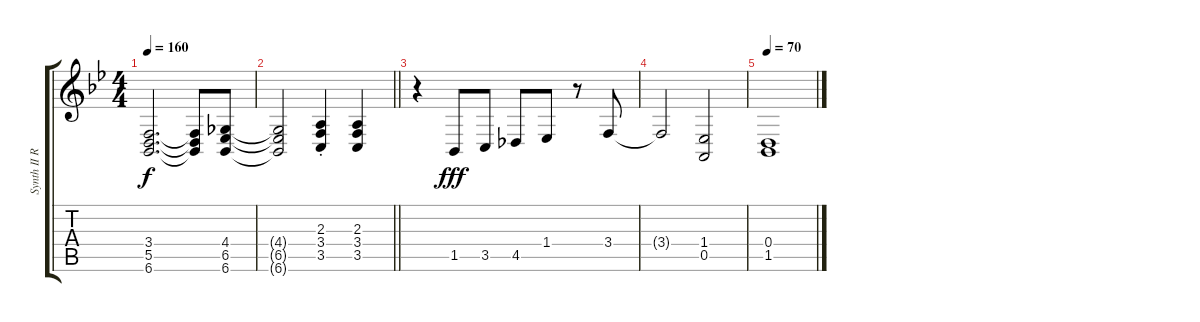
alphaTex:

\track ("Synth II Right (Kotobuki Tsumugi)" "Synth II R") {instrument electricpiano1}
\staff {score tabs}
\tuning (E4 B3 G3 D3 A2 E2) {hide}
\ts (4 4)
\tempo 160
\clef g2
\ks bb
(3.4 5.5 6.6).2{d dy f} (3.4{t} 5.5{t} 6.6{t}).8 (4.4 6.5 6.6).8 |
\barLineRight lightlight
(4.4{t} 6.5{t} 6.6{t}).2 (2.3{st} 3.4{st} 3.5{st}).4 (2.3 3.4 3.5).4 |
r.4 1.5.8{dy fff} 3.5.8 4.5.8 1.4.8 r.8 3.4.8 |
3.4{t}.2 (1.4 0.5).2 |
\tempo 70
(0.4 1.5).1
